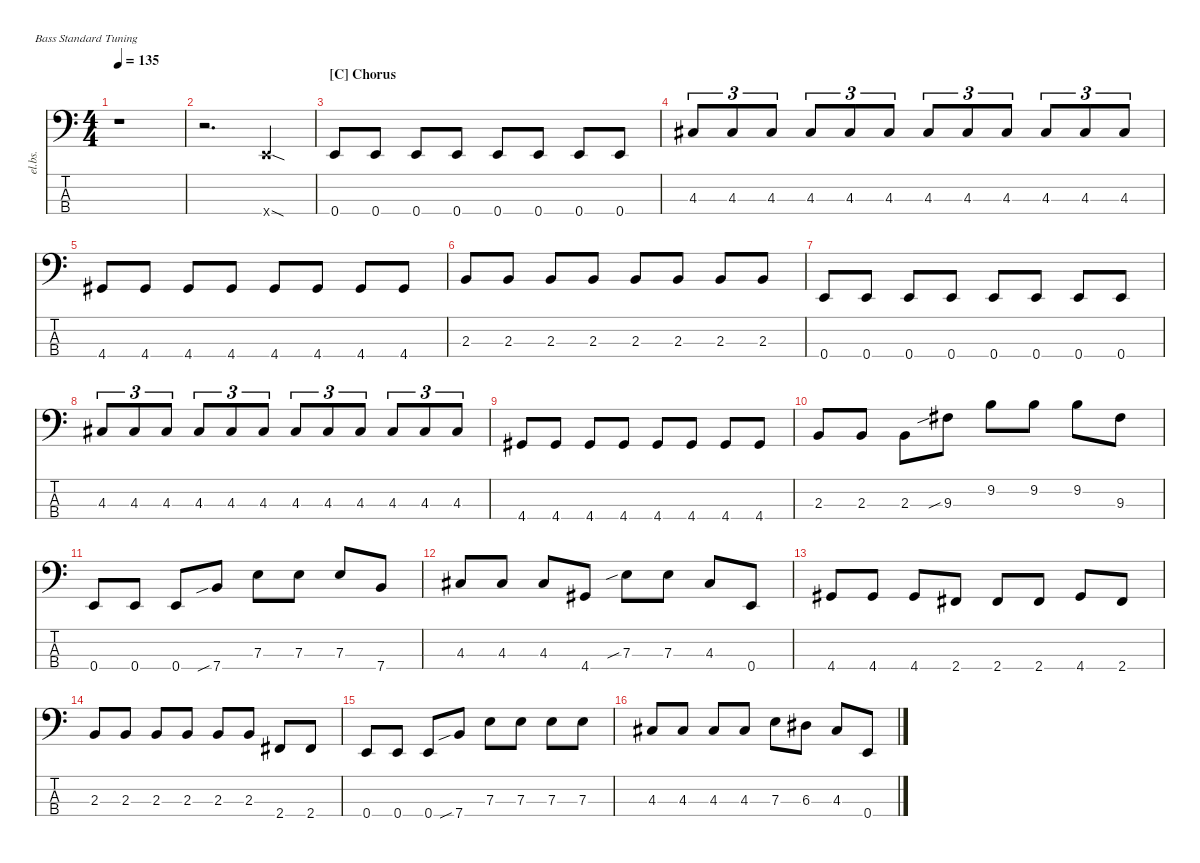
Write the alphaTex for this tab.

\defaultSystemsLayout 4
\hideDynamics
\bracketExtendMode nobrackets
\track ("Electric Bass" "el.bs.") {mute instrument electricbassfinger}
\staff {score tabs}
\tuning (G2 D2 A1 E1)
\ts (4 4)
\tempo 135
\clef f4
\ks c
r.1{dy mf beam Down} |
r.2{d beam Down} 0.4{sod x}.4{beam Up} |
\section ("C" "Chorus")
0.4.8{beam Up} 0.4.8{beam Up} 0.4.8{beam Up} 0.4.8{beam Up} 0.4.8{beam Up} 0.4.8{beam Up} 0.4.8{beam Up} 0.4.8{beam Up} |
4.3{acc #}.8{tu (3 2) beam Up} 4.3{acc #}.8{tu (3 2) beam Up} 4.3{acc #}.8{tu (3 2) beam Up} 4.3{acc #}.8{tu (3 2) beam Up} 4.3{acc #}.8{tu (3 2) beam Up} 4.3{acc #}.8{tu (3 2) beam Up} 4.3{acc #}.8{tu (3 2) beam Up} 4.3{acc #}.8{tu (3 2) beam Up} 4.3{acc #}.8{tu (3 2) beam Up} 4.3{acc #}.8{tu (3 2) beam Up} 4.3{acc #}.8{tu (3 2) beam Up} 4.3{acc #}.8{tu (3 2) beam Up} |
4.4{acc #}.8{beam Up} 4.4{acc #}.8{beam Up} 4.4{acc #}.8{beam Up} 4.4{acc #}.8{beam Up} 4.4{acc #}.8{beam Up} 4.4{acc #}.8{beam Up} 4.4{acc #}.8{beam Up} 4.4{acc #}.8{beam Up} |
2.3.8{beam Up} 2.3.8{beam Up} 2.3.8{beam Up} 2.3.8{beam Up} 2.3.8{beam Up} 2.3.8{beam Up} 2.3.8{beam Up} 2.3.8{beam Up} |
0.4.8{beam Up} 0.4.8{beam Up} 0.4.8{beam Up} 0.4.8{beam Up} 0.4.8{beam Up} 0.4.8{beam Up} 0.4.8{beam Up} 0.4.8{beam Up} |
4.3{acc #}.8{tu (3 2) beam Up} 4.3{acc #}.8{tu (3 2) beam Up} 4.3{acc #}.8{tu (3 2) beam Up} 4.3{acc #}.8{tu (3 2) beam Up} 4.3{acc #}.8{tu (3 2) beam Up} 4.3{acc #}.8{tu (3 2) beam Up} 4.3{acc #}.8{tu (3 2) beam Up} 4.3{acc #}.8{tu (3 2) beam Up} 4.3{acc #}.8{tu (3 2) beam Up} 4.3{acc #}.8{tu (3 2) beam Up} 4.3{acc #}.8{tu (3 2) beam Up} 4.3{acc #}.8{tu (3 2) beam Up} |
4.4{acc #}.8{beam Up} 4.4{acc #}.8{beam Up} 4.4{acc #}.8{beam Up} 4.4{acc #}.8{beam Up} 4.4{acc #}.8{beam Up} 4.4{acc #}.8{beam Up} 4.4{acc #}.8{beam Up} 4.4{acc #}.8{beam Up} |
2.3.8{beam Up} 2.3.8{beam Up} 2.3.8{beam Down} 9.3{sib acc #}.8{beam Down} 9.2.8{beam Down} 9.2.8{beam Down} 9.2.8{beam Down} 9.3{acc #}.8{beam Down} |
0.4.8{beam Up} 0.4.8{beam Up} 0.4.8{beam Up} 7.4{sib}.8{beam Up} 7.3.8{beam Down} 7.3.8{beam Down} 7.3.8{beam Up} 7.4.8{beam Up} |
4.3{acc #}.8{beam Up} 4.3{acc #}.8{beam Up} 4.3{acc #}.8{beam Up} 4.4{acc #}.8{beam Up} 7.3{sib}.8{beam Down} 7.3.8{beam Down} 4.3{acc #}.8{beam Up} 0.4.8{beam Up} |
4.4{acc #}.8{beam Up} 4.4{acc #}.8{beam Up} 4.4{acc #}.8{beam Up} 2.4{acc #}.8{beam Up} 2.4{acc #}.8{beam Up} 2.4{acc #}.8{beam Up} 4.4{acc #}.8{beam Up} 2.4{acc #}.8{beam Up} |
2.3.8{beam Up} 2.3.8{beam Up} 2.3.8{beam Up} 2.3.8{beam Up} 2.3.8{beam Up} 2.3.8{beam Up} 2.4{acc #}.8{beam Up} 2.4{acc #}.8{beam Up} |
0.4.8{beam Up} 0.4.8{beam Up} 0.4.8{beam Up} 7.4{sib}.8{beam Up} 7.3.8{beam Down} 7.3.8{beam Down} 7.3.8{beam Down} 7.3.8{beam Down} |
4.3{acc #}.8{beam Up} 4.3{acc #}.8{beam Up} 4.3{acc #}.8{beam Up} 4.3{acc #}.8{beam Up} 7.3.8{beam Down} 6.3{acc #}.8{beam Down} 4.3{acc #}.8{beam Up} 0.4.8{beam Up}
